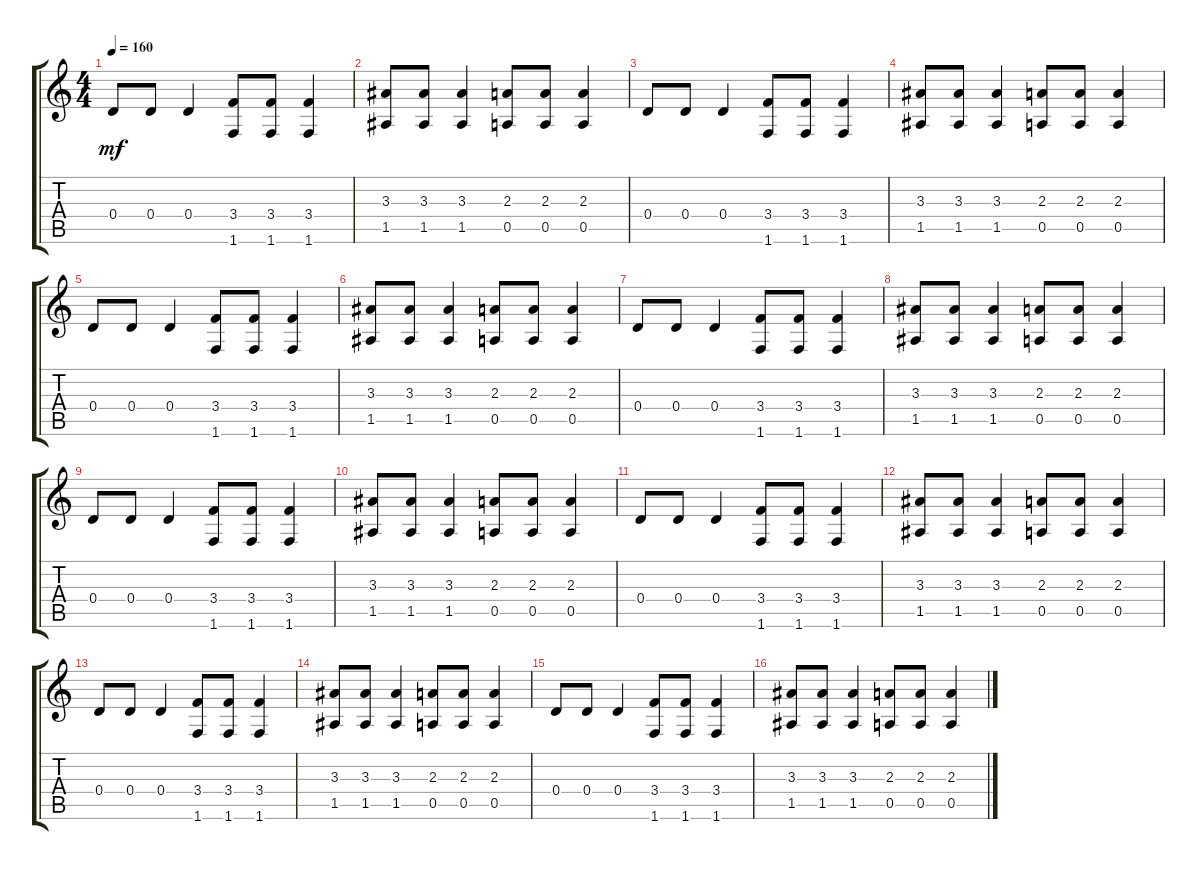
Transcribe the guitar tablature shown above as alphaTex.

\track "" {instrument distortionguitar}
\staff {score tabs}
\tuning (E4 B3 G3 D3 A2 E2) {hide}
\ts (4 4)
\tempo 160
\clef g2
\ks c
0.4.8{dy mf} 0.4.8 0.4.4 (3.4 1.6).8 (3.4 1.6).8 (3.4 1.6).4 |
(3.3 1.5).8 (3.3 1.5).8 (3.3 1.5).4 (2.3 0.5).8 (2.3 0.5).8 (2.3 0.5).4 |
0.4.8 0.4.8 0.4.4 (3.4 1.6).8 (3.4 1.6).8 (3.4 1.6).4 |
(3.3 1.5).8 (3.3 1.5).8 (3.3 1.5).4 (2.3 0.5).8 (2.3 0.5).8 (2.3 0.5).4 |
0.4.8 0.4.8 0.4.4 (3.4 1.6).8 (3.4 1.6).8 (3.4 1.6).4 |
(3.3 1.5).8 (3.3 1.5).8 (3.3 1.5).4 (2.3 0.5).8 (2.3 0.5).8 (2.3 0.5).4 |
0.4.8 0.4.8 0.4.4 (3.4 1.6).8 (3.4 1.6).8 (3.4 1.6).4 |
(3.3 1.5).8 (3.3 1.5).8 (3.3 1.5).4 (2.3 0.5).8 (2.3 0.5).8 (2.3 0.5).4 |
0.4.8 0.4.8 0.4.4 (3.4 1.6).8 (3.4 1.6).8 (3.4 1.6).4 |
(3.3 1.5).8 (3.3 1.5).8 (3.3 1.5).4 (2.3 0.5).8 (2.3 0.5).8 (2.3 0.5).4 |
0.4.8 0.4.8 0.4.4 (3.4 1.6).8 (3.4 1.6).8 (3.4 1.6).4 |
(3.3 1.5).8 (3.3 1.5).8 (3.3 1.5).4 (2.3 0.5).8 (2.3 0.5).8 (2.3 0.5).4 |
0.4.8 0.4.8 0.4.4 (3.4 1.6).8 (3.4 1.6).8 (3.4 1.6).4 |
(3.3 1.5).8 (3.3 1.5).8 (3.3 1.5).4 (2.3 0.5).8 (2.3 0.5).8 (2.3 0.5).4 |
0.4.8 0.4.8 0.4.4 (3.4 1.6).8 (3.4 1.6).8 (3.4 1.6).4 |
(3.3 1.5).8 (3.3 1.5).8 (3.3 1.5).4 (2.3 0.5).8 (2.3 0.5).8 (2.3 0.5).4
